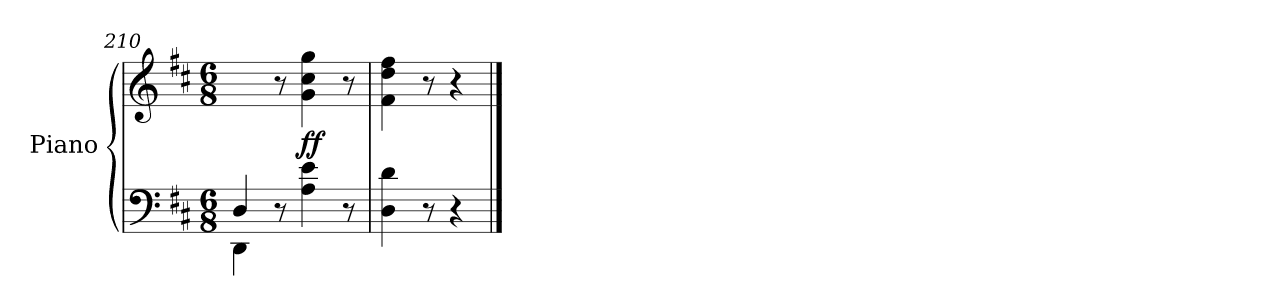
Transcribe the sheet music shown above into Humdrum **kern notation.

**kern	**kern	**dynam
*part1	*part1	*part1
*staff2	*staff1	*staff1/2
*I"Piano	*	*
*I'Pno	*	*
*clefF4	*clefG2	*
*k[f#c#]	*k[f#c#]	*
*D:	*D:	*
*M6/8	*M6/8	*
=210	=210	=210
*^	*	*
4D/	4DD\	4ryy	.
2ryy	8r	8r	.
!	!	!	!LO:DY:b
.	4A\ 4e\	4g\ 4cc#\ 4gg\	ff
.	8r	8r	.
*v	*v	*	*
=211	=211	=211
4D\ 4d\	4f#\ 4dd\ 4ff#\	.
8r	8r	.
4r	4r	.
==	==	==
*-	*-	*-
